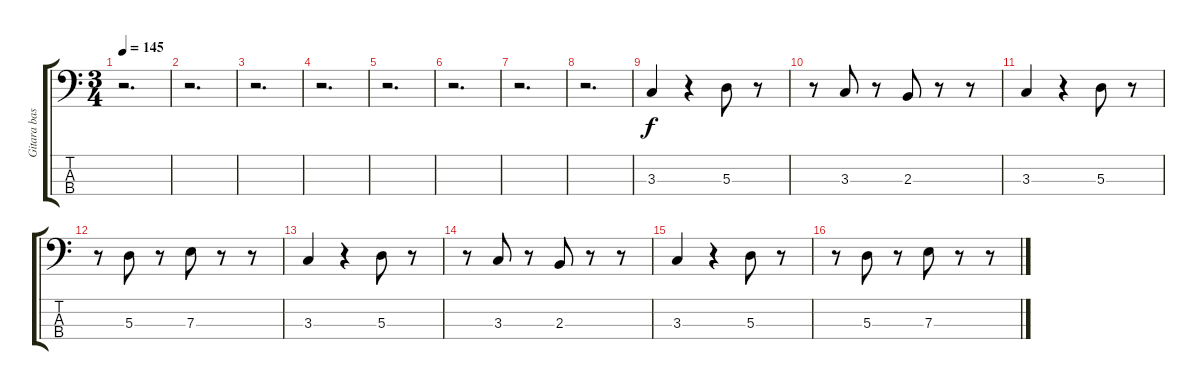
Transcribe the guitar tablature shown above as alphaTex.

\track ("Gitara basowa" "Gitara bas") {instrument electricbassfinger}
\staff {score tabs}
\tuning (G2 D2 A1 E1) {hide}
\ts (3 4)
\tempo 145
\clef f4
\ks c
r.2{d dy f instrument electricbassfinger} |
r.2{d} |
r.2{d} |
r.2{d} |
r.2{d} |
r.2{d} |
r.2{d} |
r.2{d} |
3.3.4 r.4 5.3.8 r.8 |
r.8 3.3.8 r.8 2.3.8 r.8 r.8 |
3.3.4 r.4 5.3.8 r.8 |
r.8 5.3.8 r.8 7.3.8 r.8 r.8 |
3.3.4 r.4 5.3.8 r.8 |
r.8 3.3.8 r.8 2.3.8 r.8 r.8 |
3.3.4 r.4 5.3.8 r.8 |
r.8 5.3.8 r.8 7.3.8 r.8 r.8
